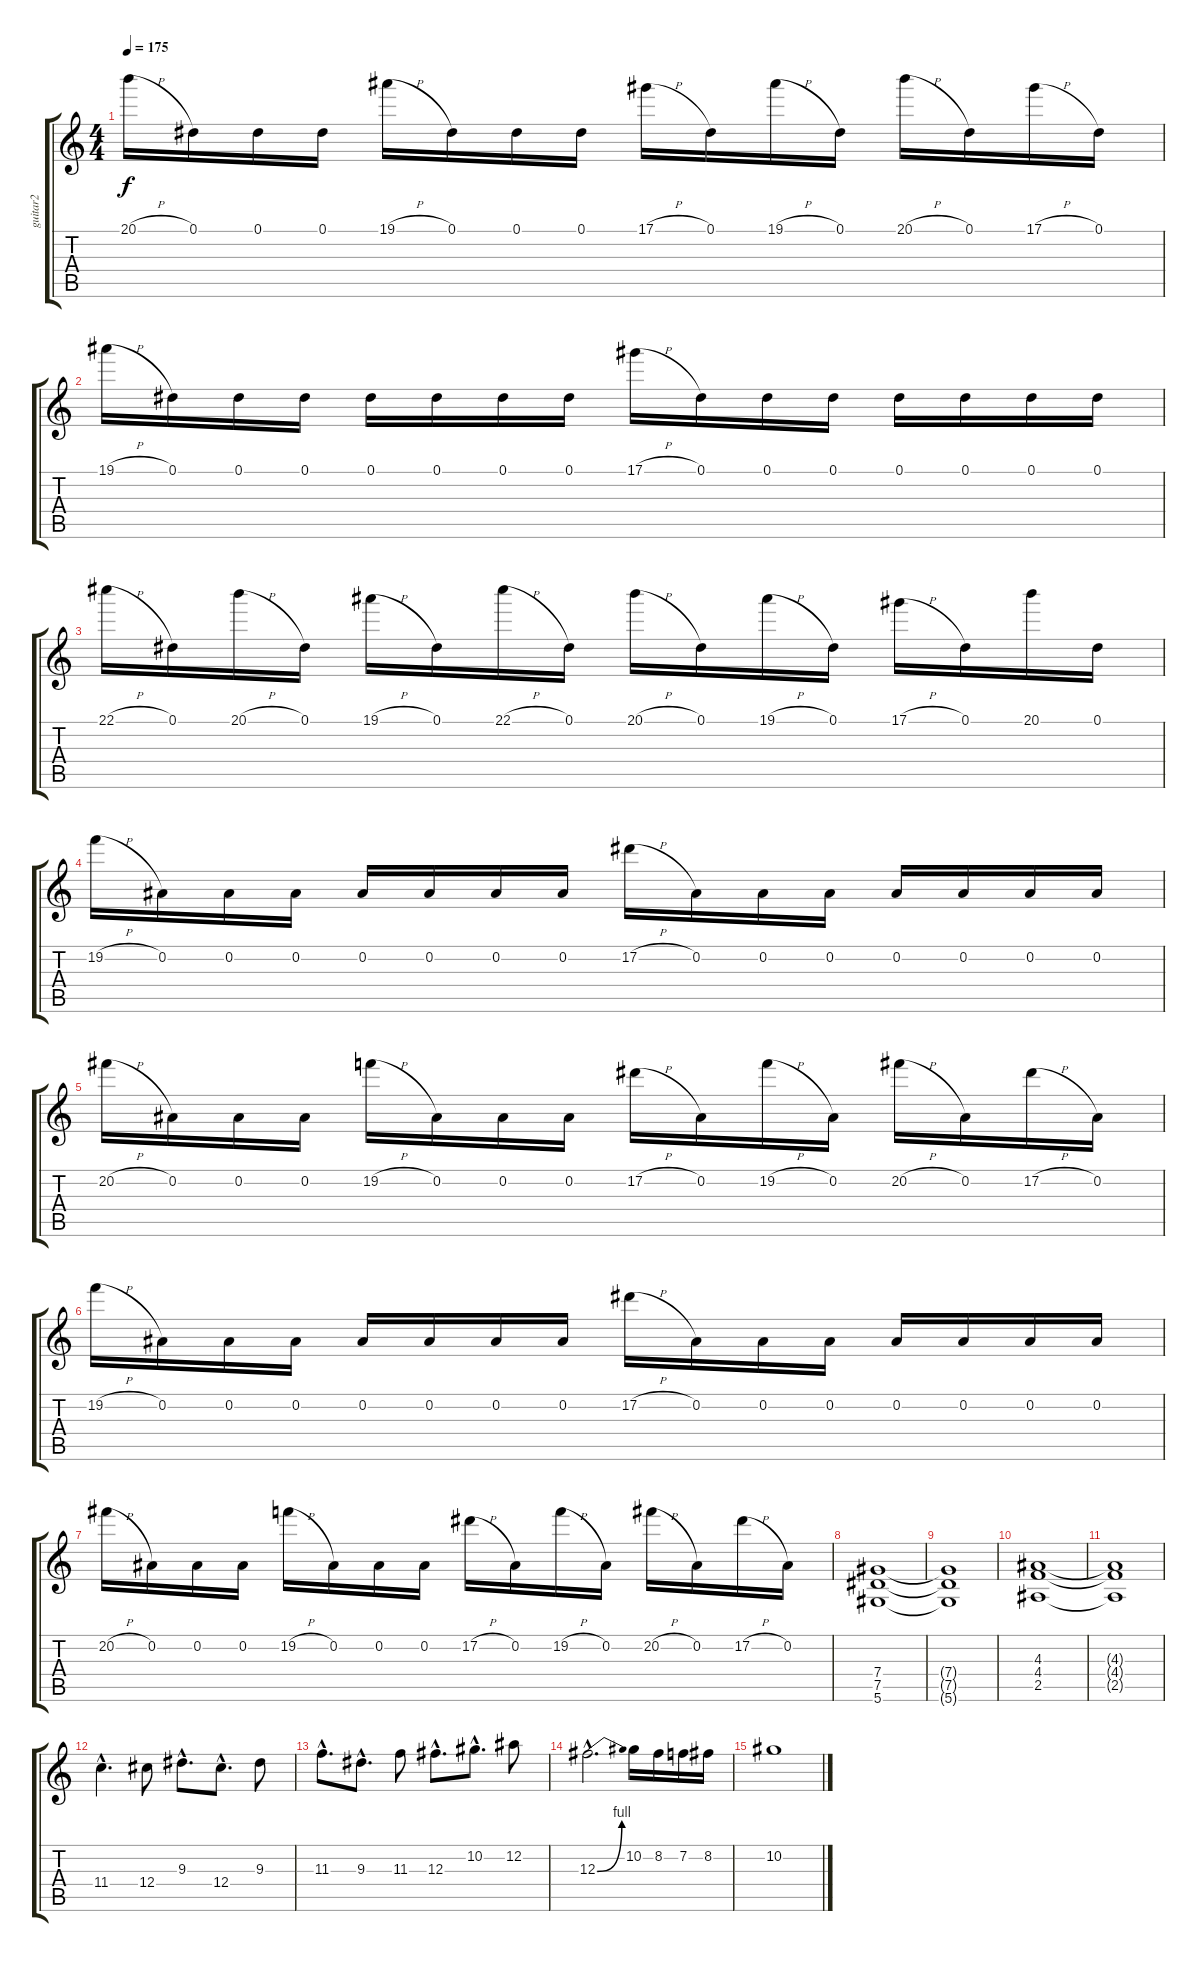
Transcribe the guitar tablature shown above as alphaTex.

\track ("guitar2" "guitar2") {instrument distortionguitar}
\staff {score tabs}
\tuning (Eb4 Bb3 Gb3 Db3 Ab2 Eb2) {hide}
\ts (4 4)
\tempo 175
\clef g2
\ks c
20.1{h}.16{dy f} 0.1.16 0.1.16 0.1.16 19.1{h}.16 0.1.16 0.1.16 0.1.16 17.1{h}.16 0.1.16 19.1{h}.16 0.1.16 20.1{h}.16 0.1.16 17.1{h}.16 0.1.16 |
19.1{h}.16 0.1.16 0.1.16 0.1.16 0.1.16 0.1.16 0.1.16 0.1.16 17.1{h}.16 0.1.16 0.1.16 0.1.16 0.1.16 0.1.16 0.1.16 0.1.16 |
22.1{h}.16 0.1.16 20.1{h}.16 0.1.16 19.1{h}.16 0.1.16 22.1{h}.16 0.1.16 20.1{h}.16 0.1.16 19.1{h}.16 0.1.16 17.1{h}.16 0.1.16 20.1.16 0.1.16 |
19.2{h}.16 0.2.16 0.2.16 0.2.16 0.2.16 0.2.16 0.2.16 0.2.16 17.2{h}.16 0.2.16 0.2.16 0.2.16 0.2.16 0.2.16 0.2.16 0.2.16 |
20.2{h}.16 0.2.16 0.2.16 0.2.16 19.2{h}.16 0.2.16 0.2.16 0.2.16 17.2{h}.16 0.2.16 19.2{h}.16 0.2.16 20.2{h}.16 0.2.16 17.2{h}.16 0.2.16 |
19.2{h}.16 0.2.16 0.2.16 0.2.16 0.2.16 0.2.16 0.2.16 0.2.16 17.2{h}.16 0.2.16 0.2.16 0.2.16 0.2.16 0.2.16 0.2.16 0.2.16 |
20.2{h}.16 0.2.16 0.2.16 0.2.16 19.2{h}.16 0.2.16 0.2.16 0.2.16 17.2{h}.16 0.2.16 19.2{h}.16 0.2.16 20.2{h}.16 0.2.16 17.2{h}.16 0.2.16 |
(7.4 7.5 5.6).1 |
(7.4{t} 7.5{t} 5.6{t}).1 |
(4.3 4.4 2.5).1 |
(4.3{t} 4.4{t} 2.5{t}).1 |
11.4{hac}.4{d} 12.4.8 9.3{hac}.8{d} 12.4{hac}.8{d} 9.3.8 |
11.3{hac}.8{d} 9.3{hac}.8{d} 11.3.8 12.3{hac}.8{d} 10.2{hac}.8{d} 12.2.8 |
12.3{be (bend 0 0 60 4) hac}.2{d} 10.2.16 8.2.16 7.2.16 8.2.16 |
10.2.1
